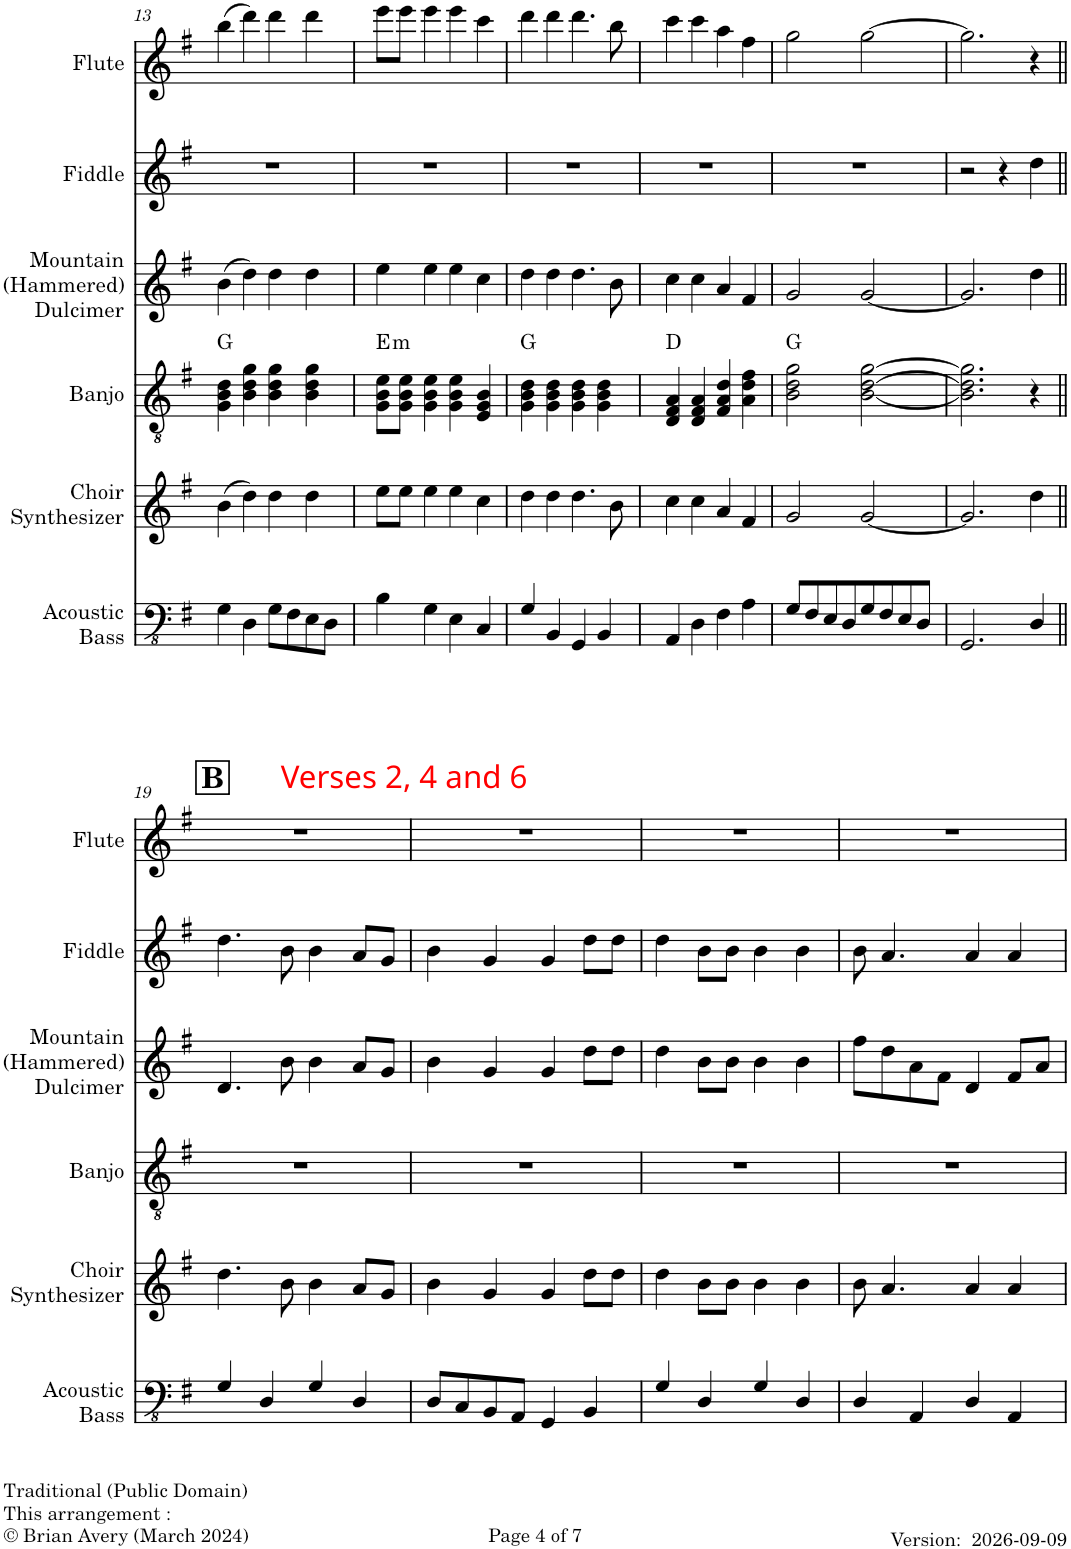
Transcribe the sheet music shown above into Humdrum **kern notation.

**kern	**kern	**kern	**harte	**kern	**kern	**kern
*part6	*part5	*part4	*part4	*part3	*part2	*part1
*staff6	*staff5	*staff4	*	*staff3	*staff2	*staff1
*I"Acoustic  Bass	*I"Choir Synthesizer	*I"Banjo	*	*I"Mountain (Hammered) Dulcimer	*I"Fiddle	*I"Flute
*I'Acoustic  Bass	*I'Choir Synthesizer	*I'Banjo	*	*I'Mountain (Hammered) Dulcimer	*I'Fiddle	*I'Flute
!!LO:PB:g=z
*clefFv4	*clefG2	*clefGv2	*	*clefG2	*clefG2	*clefG2
*	*	*Trd7c12	*	*	*	*
*k[f#]	*k[f#]	*k[f#]	*	*k[f#]	*k[f#]	*k[f#]
*M4/4	*M4/4	*M4/4	*	*M4/4	*M4/4	*M4/4
=13	=13	=13	=13	=13	=13	=13
4GG\	(4b\	4G\ 4B\ 4d\	G:maj	(4b\	1r	(4bb\
4DD\	4dd\)	4B\ 4d\ 4g\	.	4dd\)	.	4ddd\)
8GG\L	4dd\	4B\ 4d\ 4g\	.	4dd\	.	4ddd\
8FF#\	.	.	.	.	.	.
8EE\	4dd\	4B\ 4d\ 4g\	.	4dd\	.	4ddd\
8DD\J	.	.	.	.	.	.
=14	=14	=14	=14	=14	=14	=14
!	!	!	!LO:H:kt=m	!	!	!
4BB\	8ee\L	8G\ 8B\ 8e\L	E:min	4ee\	1r	8eee\L
.	8ee\J	8G\ 8B\ 8e\J	.	.	.	8eee\J
4GG\	4ee\	4G\ 4B\ 4e\	.	4ee\	.	4eee\
4EE\	4ee\	4G\ 4B\ 4e\	.	4ee\	.	4eee\
4CC/	4cc\	4E/ 4G/ 4B/	.	4cc\	.	4ccc\
=15	=15	=15	=15	=15	=15	=15
4GG/	4dd\	4G\ 4B\ 4d\	G:maj	4dd\	1r	4ddd\
4BBB/	4dd\	4G\ 4B\ 4d\	.	4dd\	.	4ddd\
4GGG/	4.dd\	4G\ 4B\ 4d\	.	4.dd\	.	4.ddd\
4BBB/	.	4G\ 4B\ 4d\	.	.	.	.
.	8b\	.	.	8b\	.	8bb\
=16	=16	=16	=16	=16	=16	=16
4AAA/	4cc\	4D/ 4F#/ 4A/	D:maj	4cc\	1r	4ccc\
4DD\	4cc\	4D/ 4F#/ 4A/	.	4cc\	.	4ccc\
4FF#\	4a/	4F#/ 4A/ 4d/	.	4a/	.	4aa\
4AA\	4f#/	4A\ 4d\ 4f#\	.	4f#/	.	4ff#\
=17	=17	=17	=17	=17	=17	=17
8GG/L	2g/	2B\ 2d\ 2g\	G:maj	2g/	1r	2gg\
8FF#/	.	.	.	.	.	.
8EE/	.	.	.	.	.	.
8DD/	.	.	.	.	.	.
8GG/	[2g/	[2B\ [2d\ [2g\	.	[2g/	.	[2gg\
8FF#/	.	.	.	.	.	.
8EE/	.	.	.	.	.	.
8DD/J	.	.	.	.	.	.
=18	=18	=18	=18	=18	=18	=18
2.GGG/	2.g/]	2.B\] 2.d\] 2.g\]	.	2.g/]	2r	2.gg\]
.	.	.	.	.	4r	.
4DD/	4dd\	4r	.	4dd\	4dd\	4r
!!LO:LB:g=z
!!LO:REH:place=s1:a:B:cj:fs=14:t=B
=19||	=19||	=19||	=19||	=19||	=19||	=19||
*	*	*	*	*	*	*^
4GG/	4.dd\	1r	.	4.d/	4.dd\	1r	4.ryy
4DD/	.	.	.	.	.	.	.
!	!	!	!	!	!	!	!LO:TX:a:color=#FF0000:t=Verses 2, 4 and 6
.	8b\	.	.	8b\	8b\	.	2ryy
4GG/	4b\	.	.	4b\	4b\	.	.
4DD/	8a/L	.	.	8a/L	8a/L	.	.
.	8g/J	.	.	8g/J	8g/J	.	8ryy
*	*	*	*	*	*	*v	*v
=20	=20	=20	=20	=20	=20	=20
8DD/L	4b\	1r	.	4b\	4b\	1r
8CC/	.	.	.	.	.	.
8BBB/	4g/	.	.	4g/	4g/	.
8AAA/J	.	.	.	.	.	.
4GGG/	4g/	.	.	4g/	4g/	.
4BBB/	8dd\L	.	.	8dd\L	8dd\L	.
.	8dd\J	.	.	8dd\J	8dd\J	.
=21	=21	=21	=21	=21	=21	=21
4GG/	4dd\	1r	.	4dd\	4dd\	1r
4DD/	8b\L	.	.	8b\L	8b\L	.
.	8b\J	.	.	8b\J	8b\J	.
4GG/	4b\	.	.	4b\	4b\	.
4DD/	4b\	.	.	4b\	4b\	.
=22	=22	=22	=22	=22	=22	=22
4DD/	8b\	1r	.	8ff#\L	8b\	1r
.	4.a/	.	.	8dd\	4.a/	.
4AAA/	.	.	.	8a\	.	.
.	.	.	.	8f#\J	.	.
4DD/	4a/	.	.	4d/	4a/	.
4AAA/	4a/	.	.	8f#/L	4a/	.
.	.	.	.	8a/J	.	.
=	=	=	=	=	=	=
*-	*-	*-	*-	*-	*-	*-
